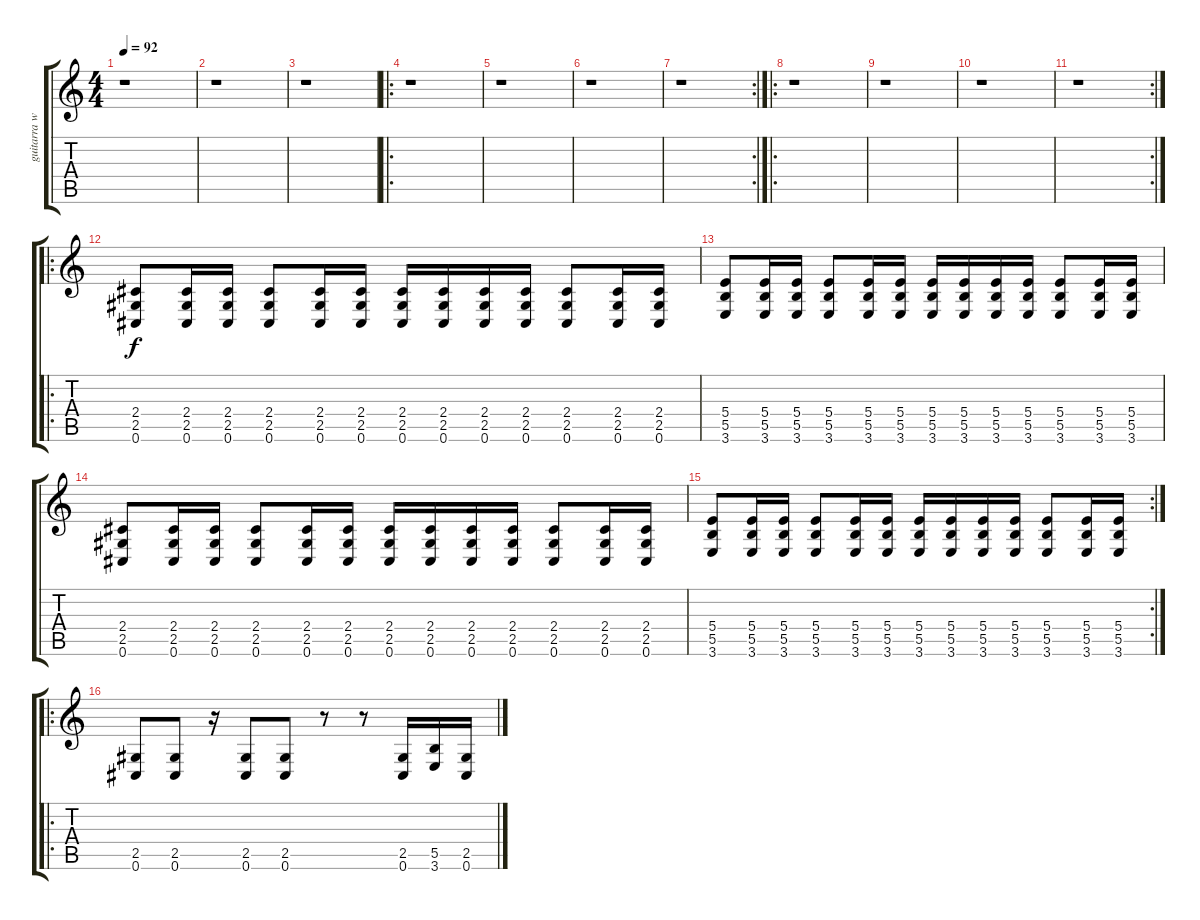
\track ("guitarra w/dist" "guitarra w") {instrument distortionguitar}
\staff {score tabs}
\tuning (Db4 Ab3 E3 B2 Gb2 Db2) {hide}
\ts (4 4)
\tempo 92
\clef g2
\ks c
r.1{dy f} |
r.1 |
r.1 |
\ro
r.1 |
r.1 |
r.1 |
\rc 2
r.1 |
\ro
r.1 |
r.1 |
r.1 |
\rc 2
r.1 |
\ro
(2.4 2.5 0.6).8 (2.4 2.5 0.6).16 (2.4 2.5 0.6).16 (2.4 2.5 0.6).8 (2.4 2.5 0.6).16 (2.4 2.5 0.6).16 (2.4 2.5 0.6).16 (2.4 2.5 0.6).16 (2.4 2.5 0.6).16 (2.4 2.5 0.6).16 (2.4 2.5 0.6).8 (2.4 2.5 0.6).16 (2.4 2.5 0.6).16 |
(5.4 5.5 3.6).8 (5.4 5.5 3.6).16 (5.4 5.5 3.6).16 (5.4 5.5 3.6).8 (5.4 5.5 3.6).16 (5.4 5.5 3.6).16 (5.4 5.5 3.6).16 (5.4 5.5 3.6).16 (5.4 5.5 3.6).16 (5.4 5.5 3.6).16 (5.4 5.5 3.6).8 (5.4 5.5 3.6).16 (5.4 5.5 3.6).16 |
(2.4 2.5 0.6).8 (2.4 2.5 0.6).16 (2.4 2.5 0.6).16 (2.4 2.5 0.6).8 (2.4 2.5 0.6).16 (2.4 2.5 0.6).16 (2.4 2.5 0.6).16 (2.4 2.5 0.6).16 (2.4 2.5 0.6).16 (2.4 2.5 0.6).16 (2.4 2.5 0.6).8 (2.4 2.5 0.6).16 (2.4 2.5 0.6).16 |
\rc 2
(5.4 5.5 3.6).8 (5.4 5.5 3.6).16 (5.4 5.5 3.6).16 (5.4 5.5 3.6).8 (5.4 5.5 3.6).16 (5.4 5.5 3.6).16 (5.4 5.5 3.6).16 (5.4 5.5 3.6).16 (5.4 5.5 3.6).16 (5.4 5.5 3.6).16 (5.4 5.5 3.6).8 (5.4 5.5 3.6).16 (5.4 5.5 3.6).16 |
\ro
(2.5 0.6).8 (2.5 0.6).8 r.16 (2.5 0.6).8 (2.5 0.6).8 r.8 r.8 (2.5 0.6).16 (5.5 3.6).16 (2.5 0.6).16
